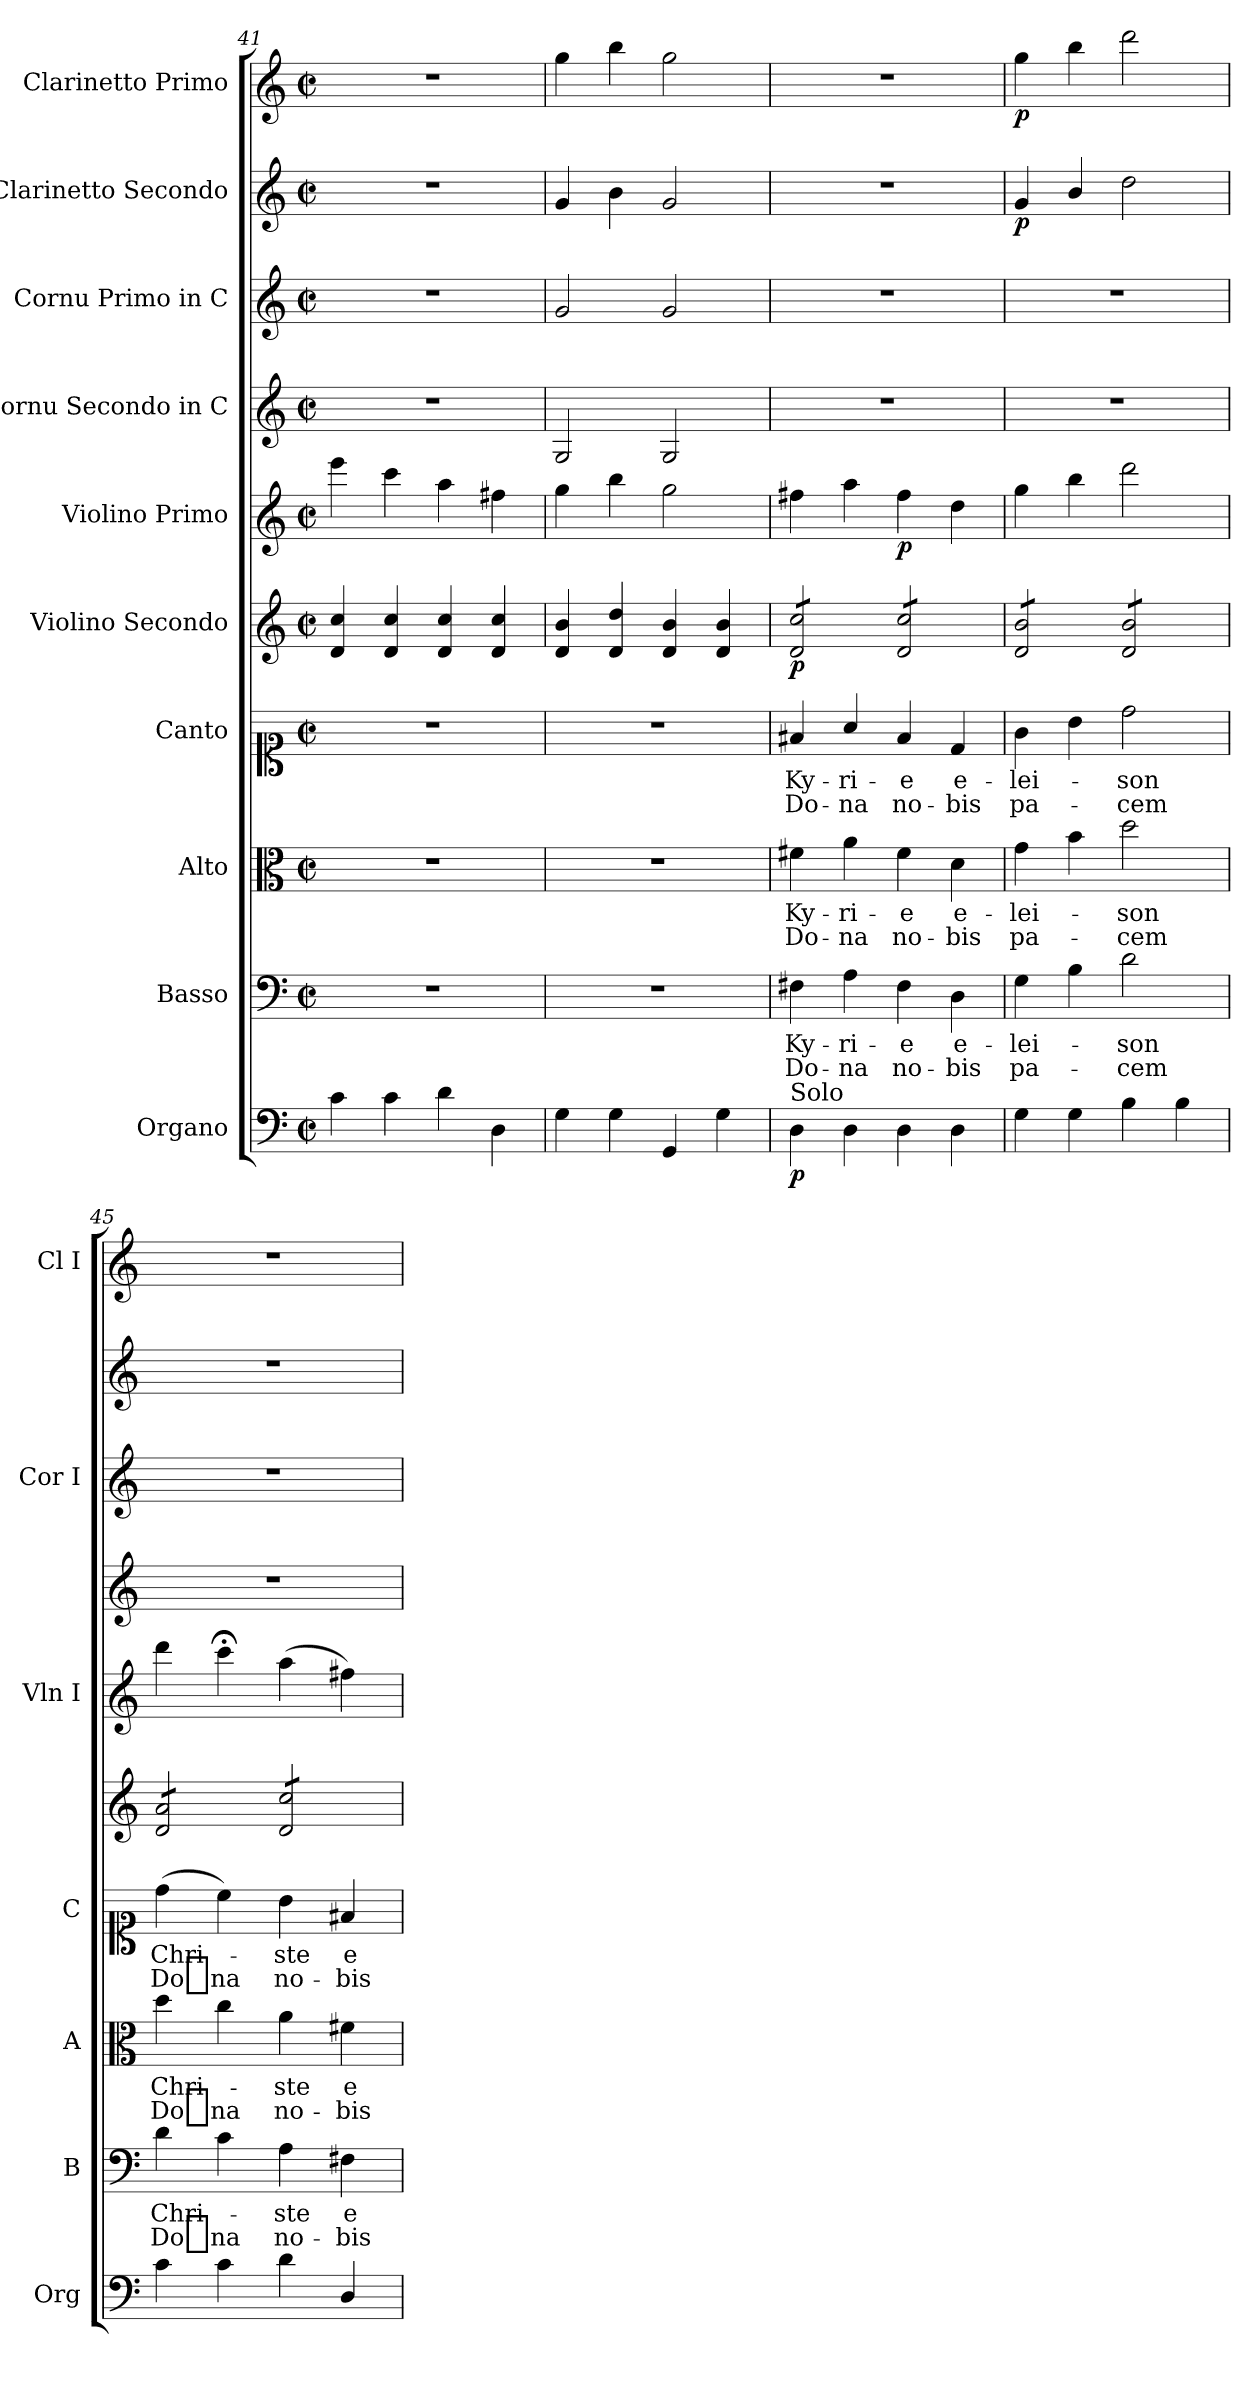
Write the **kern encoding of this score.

**kern	**dynam	**kern	**text	**text	**kern	**text	**text	**kern	**text	**text	**kern	**dynam	**kern	**dynam	**kern	**kern	**kern	**dynam	**kern	**dynam
*part10	*part10	*part9	*part9	*part9	*part8	*part8	*part8	*part7	*part7	*part7	*part6	*part6	*part5	*part5	*part4	*part3	*part2	*part2	*part1	*part1
*staff10	*staff10	*staff9	*staff9	*staff9	*staff8	*staff8	*staff8	*staff7	*staff7	*staff7	*staff6	*staff6	*staff5	*staff5	*staff4	*staff3	*staff2	*staff2	*staff1	*staff1
*I"Organo	*	*I"Basso	*	*	*I"Alto	*	*	*I"Canto	*	*	*I"Violino Secondo	*	*I"Violino Primo	*	*I"Cornu Secondo in C	*I"Cornu Primo in C	*I"Clarinetto Secondo	*	*I"Clarinetto Primo	*
*I'Org	*	*I'B	*	*	*I'A	*	*	*I'C	*	*	*	*	*I'Vln I	*	*	*I'Cor I	*	*	*I'Cl I	*
*clefF4	*	*clefF4	*	*	*clefC3	*	*	*clefC1	*	*	*clefG2	*	*clefG2	*	*clefG2	*clefG2	*clefG2	*	*clefG2	*
*k[]	*	*k[]	*	*	*k[]	*	*	*k[]	*	*	*k[]	*	*k[]	*	*k[]	*k[]	*k[]	*	*k[]	*
*M2/2	*	*M2/2	*	*	*M2/2	*	*	*M2/2	*	*	*M2/2	*	*M2/2	*	*M2/2	*M2/2	*M2/2	*	*M2/2	*
*met(c|)	*	*met(c|)	*	*	*met(c|)	*	*	*met(c|)	*	*	*met(c|)	*	*met(c|)	*	*met(c|)	*met(c|)	*met(c|)	*	*met(c|)	*
=41	=41	=41	=41	=41	=41	=41	=41	=41	=41	=41	=41	=41	=41	=41	=41	=41	=41	=41	=41	=41
4c	.	1r	.	.	1r	.	.	1r	.	.	4d 4cc	.	4eee	.	1r	1r	1r	.	1r	.
4c	.	.	.	.	.	.	.	.	.	.	4d 4cc	.	4ccc	.	.	.	.	.	.	.
4d	.	.	.	.	.	.	.	.	.	.	4d 4cc	.	4aa	.	.	.	.	.	.	.
4D	.	.	.	.	.	.	.	.	.	.	4d 4cc	.	4ff#X	.	.	.	.	.	.	.
=42	=42	=42	=42	=42	=42	=42	=42	=42	=42	=42	=42	=42	=42	=42	=42	=42	=42	=42	=42	=42
4G	.	1r	.	.	1r	.	.	1r	.	.	4d 4b	.	4gg	.	2G	2g	4g	.	4gg	.
4G	.	.	.	.	.	.	.	.	.	.	4d 4dd	.	4bb	.	.	.	4b	.	4bb	.
4GG	.	.	.	.	.	.	.	.	.	.	4d 4b	.	2gg	.	2G	2g	2g	.	2gg	.
4G	.	.	.	.	.	.	.	.	.	.	4d 4b	.	.	.	.	.	.	.	.	.
=43	=43	=43	=43	=43	=43	=43	=43	=43	=43	=43	=43	=43	=43	=43	=43	=43	=43	=43	=43	=43
!LO:TX:a:t=Solo	!	!	!	!	!	!	!	!	!	!	!	!	!	!	!	!	!	!	!	!
*	*	*	*	*	*	*	*	*	*	*	*tremolo	*	*	*	*	*	*	*	*	*
4D	p	4F#X	Ky-	Do-	4f#X	Ky-	Do-	4f#X	Ky-	Do-	8d 8ccL	p	4ff#X	.	1r	1r	1r	.	1r	.
.	.	.	.	.	.	.	.	.	.	.	8d 8cc	.	.	.	.	.	.	.	.	.
4D	.	4A	-ri-	-na	4a	-ri-	-na	4a/	-ri-	-na	8d 8cc	.	4aa	.	.	.	.	.	.	.
.	.	.	.	.	.	.	.	.	.	.	8d 8ccJ	.	.	.	.	.	.	.	.	.
4D	.	4F#	-e	no-	4f#	-e	no-	4f#	-e	no-	8d 8ccL	.	4ff#	p	.	.	.	.	.	.
.	.	.	.	.	.	.	.	.	.	.	8d 8cc	.	.	.	.	.	.	.	.	.
4D	.	4D	e-	-bis	4d	e-	-bis	4d	e-	-bis	8d 8cc	.	4dd	.	.	.	.	.	.	.
.	.	.	.	.	.	.	.	.	.	.	8d 8ccJ	.	.	.	.	.	.	.	.	.
=44	=44	=44	=44	=44	=44	=44	=44	=44	=44	=44	=44	=44	=44	=44	=44	=44	=44	=44	=44	=44
4G	.	4G	-lei-	pa-	4g	-lei-	pa-	4g	-lei-	pa-	8d 8bL	.	4gg	.	1r	1r	4g	p	4gg	p
.	.	.	.	.	.	.	.	.	.	.	8d 8b	.	.	.	.	.	.	.	.	.
4G	.	4B	.	.	4b	.	.	4b	.	.	8d 8b	.	4bb	.	.	.	4b/	.	4bb	.
.	.	.	.	.	.	.	.	.	.	.	8d 8bJ	.	.	.	.	.	.	.	.	.
4B	.	2d	-son	-cem	2dd	-son	-cem	2dd	-son	-cem	8d 8bL	.	2ddd	.	.	.	2dd	.	2ddd	.
.	.	.	.	.	.	.	.	.	.	.	8d 8b	.	.	.	.	.	.	.	.	.
4B	.	.	.	.	.	.	.	.	.	.	8d 8b	.	.	.	.	.	.	.	.	.
.	.	.	.	.	.	.	.	.	.	.	8d 8bJ	.	.	.	.	.	.	.	.	.
=45	=45	=45	=45	=45	=45	=45	=45	=45	=45	=45	=45	=45	=45	=45	=45	=45	=45	=45	=45	=45
4c	.	4d	Chri-	Do_na	4dd	Chri-	Do_na	(>4dd	Chri-	Do_na	8d 8aL	.	4ddd	.	1r	1r	1r	.	1r	.
.	.	.	.	.	.	.	.	.	.	.	8d 8a	.	.	.	.	.	.	.	.	.
4c	.	4c	.	.	4cc	.	.	4cc)	.	.	8d 8a	.	4ccc;<	.	.	.	.	.	.	.
.	.	.	.	.	.	.	.	.	.	.	8d 8aJ	.	.	.	.	.	.	.	.	.
4d	.	4A	-ste	no-	4a	-ste	no-	4b	-ste	no-	8d 8ccL	.	(>4aa	.	.	.	.	.	.	.
.	.	.	.	.	.	.	.	.	.	.	8d 8cc	.	.	.	.	.	.	.	.	.
4D/	.	4F#X	e-	-bis	4f#X	e-	-bis	4f#X	e-	-bis	8d 8cc	.	4ff#X)	.	.	.	.	.	.	.
.	.	.	.	.	.	.	.	.	.	.	8d 8ccJ	.	.	.	.	.	.	.	.	.
*	*	*	*	*	*	*	*	*	*	*	*Xtremolo	*	*	*	*	*	*	*	*	*
=	=	=	=	=	=	=	=	=	=	=	=	=	=	=	=	=	=	=	=	=
*-	*-	*-	*-	*-	*-	*-	*-	*-	*-	*-	*-	*-	*-	*-	*-	*-	*-	*-	*-	*-
